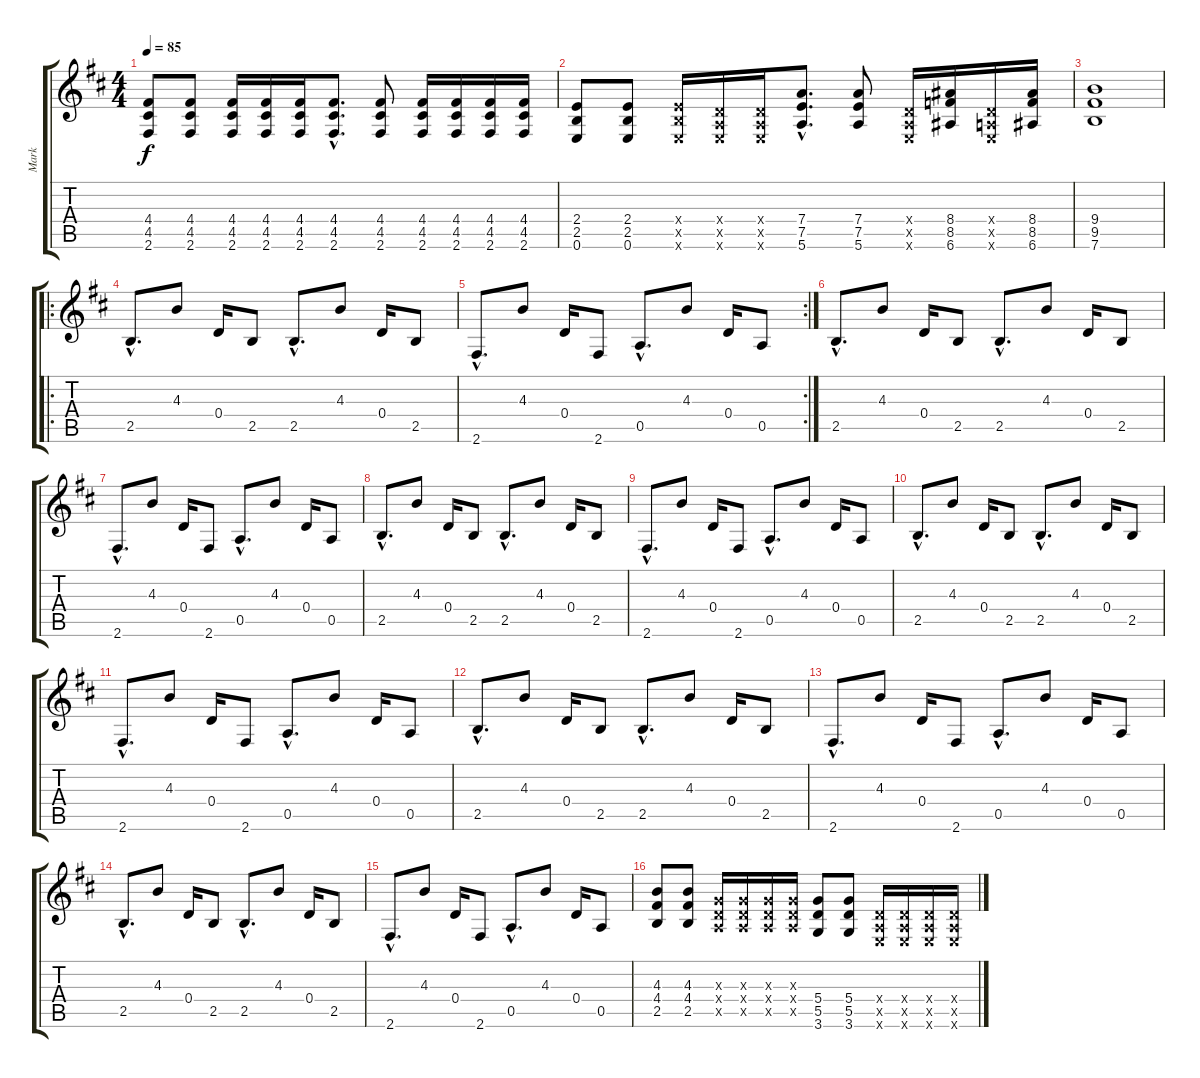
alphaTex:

\track ("Mark" "Mark") {instrument acousticguitarsteel}
\staff {score tabs}
\tuning (E4 B3 G3 D3 A2 E2) {hide}
\ts (4 4)
\tempo 85
\clef g2
\ks bminor
(4.4 4.5 2.6).8{dy f} (4.4 4.5 2.6).8 (4.4 4.5 2.6).16 (4.4 4.5 2.6).16 (4.4 4.5 2.6).16 (4.4{hac} 4.5{hac} 2.6{hac}).8{d} (4.4 4.5 2.6).8 (4.4 4.5 2.6).16 (4.4 4.5 2.6).16 (4.4 4.5 2.6).16 (4.4 4.5 2.6).16 |
(2.4 2.5 0.6).8 (2.4 2.5 0.6).8 (2.4{x} 2.5{x} 0.6{x}).16 (0.4{x} 0.5{x} 0.6{x}).16 (0.4{x} 0.5{x} 0.6{x}).16 (7.4{hac} 7.5{hac} 5.6{hac}).8{d} (7.4 7.5 5.6).8 (0.4{x} 0.5{x} 0.6{x}).16 (8.4 8.5 6.6).16 (0.4{x} 0.5{x} 0.6{x}).16 (8.4 8.5 6.6).16 |
(9.4 9.5 7.6).1{volume 4} |
\ro
2.5{hac}.8{d volume 11 instrument acousticguitarsteel} 4.3.8 0.4.16 2.5.8 2.5{hac}.8{d} 4.3.8 0.4.16 2.5.8 |
\rc 2
2.6{hac}.8{d} 4.3.8 0.4.16 2.6.8 0.5{hac}.8{d} 4.3.8 0.4.16 0.5.8 |
2.5{hac}.8{d} 4.3.8 0.4.16 2.5.8 2.5{hac}.8{d} 4.3.8 0.4.16 2.5.8 |
2.6{hac}.8{d} 4.3.8 0.4.16 2.6.8 0.5{hac}.8{d} 4.3.8 0.4.16 0.5.8 |
2.5{hac}.8{d} 4.3.8 0.4.16 2.5.8 2.5{hac}.8{d} 4.3.8 0.4.16 2.5.8 |
2.6{hac}.8{d} 4.3.8 0.4.16 2.6.8 0.5{hac}.8{d} 4.3.8 0.4.16 0.5.8 |
2.5{hac}.8{d} 4.3.8 0.4.16 2.5.8 2.5{hac}.8{d} 4.3.8 0.4.16 2.5.8 |
2.6{hac}.8{d} 4.3.8 0.4.16 2.6.8 0.5{hac}.8{d} 4.3.8 0.4.16 0.5.8 |
2.5{hac}.8{d} 4.3.8 0.4.16 2.5.8 2.5{hac}.8{d} 4.3.8 0.4.16 2.5.8 |
2.6{hac}.8{d} 4.3.8 0.4.16 2.6.8 0.5{hac}.8{d} 4.3.8 0.4.16 0.5.8 |
2.5{hac}.8{d} 4.3.8 0.4.16 2.5.8 2.5{hac}.8{d} 4.3.8 0.4.16 2.5.8 |
2.6{hac}.8{d} 4.3.8 0.4.16 2.6.8 0.5{hac}.8{d} 4.3.8 0.4.16 0.5.8 |
(4.3 4.4 2.5).8{volume 13 instrument distortionguitar} (4.3 4.4 2.5).8 (0.3{x} 0.4{x} 0.5{x}).16 (0.3{x} 0.4{x} 0.5{x}).16 (0.3{x} 0.4{x} 0.5{x}).16 (0.3{x} 0.4{x} 0.5{x}).16 (5.4 5.5 3.6).8 (5.4 5.5 3.6).8 (0.4{x} 0.5{x} 0.6{x}).16 (0.4{x} 0.5{x} 0.6{x}).16 (0.4{x} 0.5{x} 0.6{x}).16 (0.4{x} 0.5{x} 0.6{x}).16
